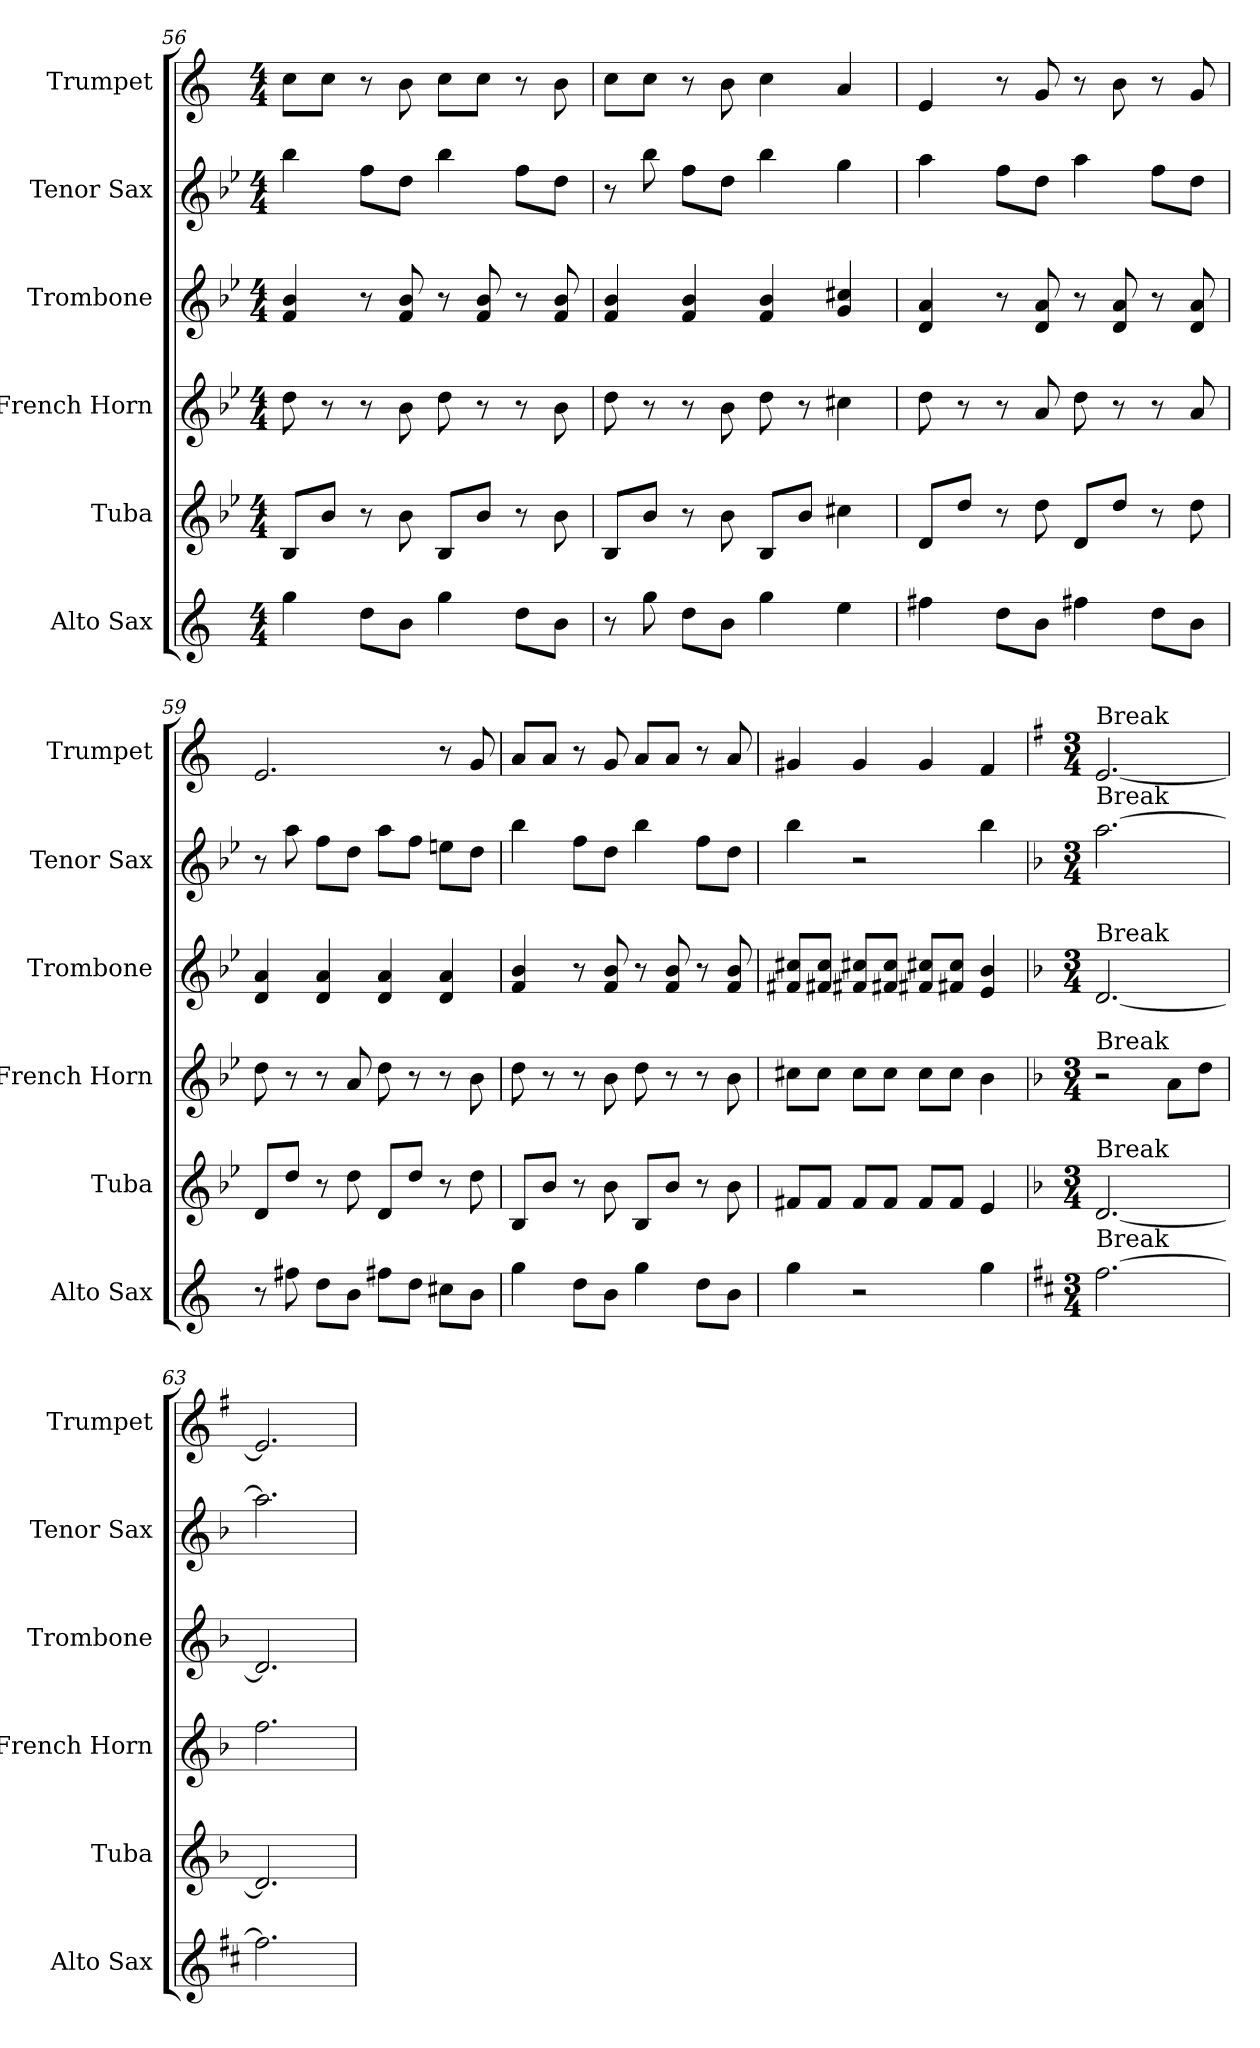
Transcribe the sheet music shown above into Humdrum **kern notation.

**kern	**kern	**kern	**kern	**kern	**kern
*part6	*part5	*part4	*part3	*part2	*part1
*staff6	*staff5	*staff4	*staff3	*staff2	*staff1
*I"Alto Sax	*I"Tuba	*I"French Horn	*I"Trombone	*I"Tenor Sax	*I"Trumpet
*I'Alto Sax	*I'Tuba	*I'French Horn	*I'Trombone	*I'Tenor Sax	*I'Trumpet
*clefG2	*clefG2	*clefG2	*clefG2	*clefG2	*clefG2
*ITrd5c9	*ITrd15c26	*ITrd8c14	*ITrd8c14	*ITrd8c14	*ITrd1c2
*k[b-e-a-]	*k[b-e-]	*k[b-e-]	*k[b-e-]	*k[b-e-]	*k[b-e-]
*M4/4	*M4/4	*M4/4	*M4/4	*M4/4	*M4/4
=56	=56	=56	=56	=56	=56
4b-	8BBB-L	8d	4F 4B-	4b-	8b-L
.	8BB-J	8r	.	.	8b-J
8fL	8r	8r	8r	8fL	8r
8dJ	8BB-	8B-	8F 8B-	8dJ	8a
4b-	8BBB-L	8d	8r	4b-	8b-L
.	8BB-J	8r	8F 8B-	.	8b-J
8fL	8r	8r	8r	8fL	8r
8dJ	8BB-	8B-	8F 8B-	8dJ	8a
=57	=57	=57	=57	=57	=57
8r	8BBB-L	8d	4F 4B-	8r	8b-L
8b-	8BB-J	8r	.	8b-	8b-J
8fL	8r	8r	4F 4B-	8fL	8r
8dJ	8BB-	8B-	.	8dJ	8a
4b-	8BBB-L	8d	4F 4B-	4b-	4b-
.	8BB-J	8r	.	.	.
4g	4C#X	4c#X	4G 4c#X	4g	4g
=58	=58	=58	=58	=58	=58
4an	8DDL	8d	4D 4A	4a	4d
.	8DJ	8r	.	.	.
8fL	8r	8r	8r	8fL	8r
8dJ	8D	8A	8D 8A	8dJ	8f
4an	8DDL	8d	8r	4a	8r
.	8DJ	8r	8D 8A	.	8a
8fL	8r	8r	8r	8fL	8r
8dJ	8D	8A	8D 8A	8dJ	8f
=59	=59	=59	=59	=59	=59
8r	8DDL	8d	4D 4A	8r	2.d
8an	8DJ	8r	.	8a	.
8fL	8r	8r	4D 4A	8fL	.
8dJ	8D	8A	.	8dJ	.
8anL	8DDL	8d	4D 4A	8aL	.
8fJ	8DJ	8r	.	8fJ	.
8enL	8r	8r	4D 4A	8enL	8r
8dJ	8D	8B-	.	8dJ	8f
=60	=60	=60	=60	=60	=60
4b-	8BBB-L	8d	4F 4B-	4b-	8gL
.	8BB-J	8r	.	.	8gJ
8fL	8r	8r	8r	8fL	8r
8dJ	8BB-	8B-	8F 8B-	8dJ	8f
4b-	8BBB-L	8d	8r	4b-	8gL
.	8BB-J	8r	8F 8B-	.	8gJ
8fL	8r	8r	8r	8fL	8r
8dJ	8BB-	8B-	8F 8B-	8dJ	8g
=61	=61	=61	=61	=61	=61
4b-	8FF#XL	8c#XL	8F#X 8c#XL	4b-	4f#X
.	8FF#J	8c#J	8F#X 8c#J	.	.
2r	8FF#L	8c#L	8F#X 8c#XL	2r	4f#
.	8FF#J	8c#J	8F#X 8c#J	.	.
.	8FF#L	8c#L	8F#X 8c#XL	.	4f#
.	8FF#J	8c#J	8F#X 8c#J	.	.
4b-	4EE-	4B-	4E- 4B-	4b-	4e-
=62	=62	=62	=62	=62	=62
*k[b-]	*k[b-]	*k[b-]	*k[b-]	*k[b-]	*k[b-]
*M3/4	*M3/4	*M3/4	*M3/4	*M3/4	*M3/4
!	!	!	!	!	!LO:TX:a:t=Break
!	!	!	!	!LO:TX:a:t=Break	!
!	!	!	!LO:TX:a:t=Break	!	!
!	!	!LO:TX:a:t=Break	!	!	!
!	!LO:TX:a:t=Break	!	!	!	!
!LO:TX:a:t=Break	!	!	!	!	!
[2.a	[2.DD	2r	[2.D	[2.a	[2.d
.	.	8AL	.	.	.
.	.	8dJ	.	.	.
=63	=63	=63	=63	=63	=63
2.a]	2.DD]	2.f	2.D]	2.a]	2.d]
=	=	=	=	=	=
*-	*-	*-	*-	*-	*-
